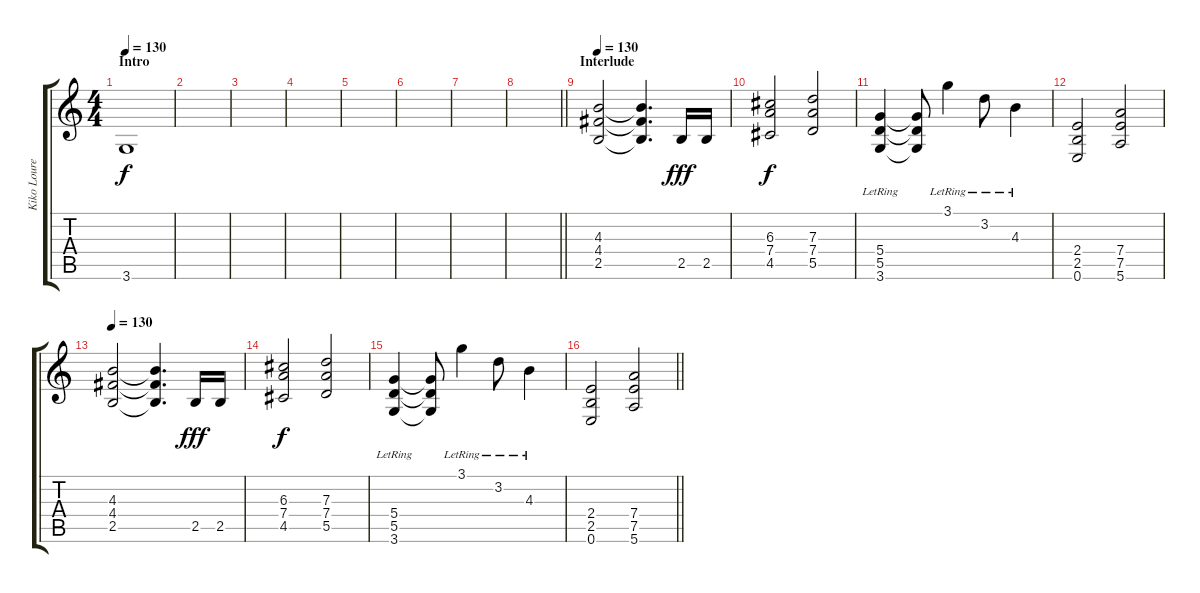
\track ("Kiko Loureiro" "Kiko Loure") {instrument overdrivenguitar}
\staff {score tabs}
\tuning (E4 B3 G3 D3 A2 E2) {hide}
\ts (4 4)
\section ("" "Intro")
\tempo 130
\clef g2
\ks c
3.6.1{dy f} |
|
|
|
|
|
|
\barLineRight lightlight
|
\section ("" "Interlude")
\tempo 130
(4.3 4.4 2.5).2 (4.3{t} 4.4{t} 2.5{t}).4{d} 2.5.16{dy fff} 2.5.16 |
(6.3 7.4 4.5).2{dy f} (7.3 7.4 5.5).2 |
(5.4{lr} 5.5{lr} 3.6{lr}).4 (5.4{t} 5.5{t} 3.6{t}).8 3.1{lr}.4 3.2{lr}.8 4.3{lr}.4 |
(2.4 2.5 0.6).2 (7.4 7.5 5.6).2 |
\tempo 130
(4.3 4.4 2.5).2 (4.3{t} 4.4{t} 2.5{t}).4{d} 2.5.16{dy fff} 2.5.16 |
(6.3 7.4 4.5).2{dy f} (7.3 7.4 5.5).2 |
(5.4{lr} 5.5{lr} 3.6{lr}).4 (5.4{t} 5.5{t} 3.6{t}).8 3.1{lr}.4 3.2{lr}.8 4.3{lr}.4 |
\barLineRight lightlight
(2.4 2.5 0.6).2 (7.4 7.5 5.6).2
